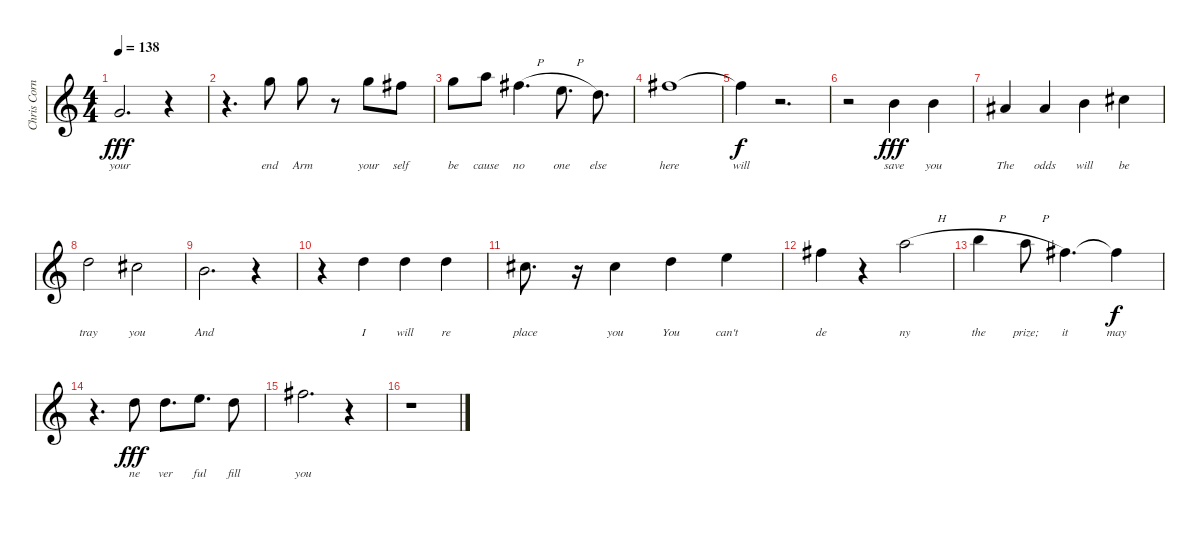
\track ("Chris Cornell (Vocals)" "Chris Corn") {instrument electricguitarjazz}
\staff {score}
\tuning (E4 B3 G3 D3 A2 E2) {hide}
\ts (4 4)
\tempo 138
\clef g2
\ks c
0.3.2{d lyrics (0 "your") lyrics (1 "") lyrics (2 "") lyrics (3 "") lyrics (4 "") dy fff} r.4 |
r.4{d} 3.1.8{lyrics (0 "end") lyrics (1 "") lyrics (2 "") lyrics (3 "") lyrics (4 "")} 3.1.8{lyrics (0 "Arm") lyrics (1 "") lyrics (2 "") lyrics (3 "") lyrics (4 "")} r.8 3.1.8{lyrics (0 "your") lyrics (1 "") lyrics (2 "") lyrics (3 "") lyrics (4 "")} 2.1.8{lyrics (0 "self") lyrics (1 "") lyrics (2 "") lyrics (3 "") lyrics (4 "")} |
3.1.8{lyrics (0 "be") lyrics (1 "") lyrics (2 "") lyrics (3 "") lyrics (4 "")} 5.1.8{lyrics (0 "cause") lyrics (1 "") lyrics (2 "") lyrics (3 "") lyrics (4 "")} 7.2{h}.4{d lyrics (0 "no") lyrics (1 "") lyrics (2 "") lyrics (3 "") lyrics (4 "")} 5.2{h}.8{d lyrics (0 "one") lyrics (1 "") lyrics (2 "") lyrics (3 "") lyrics (4 "")} 3.2.8{d lyrics (0 "else") lyrics (1 "") lyrics (2 "") lyrics (3 "") lyrics (4 "")} |
2.1.1{lyrics (0 "here") lyrics (1 "") lyrics (2 "") lyrics (3 "") lyrics (4 "")} |
2.1{t}.4{lyrics (0 "will") lyrics (1 "") lyrics (2 "") lyrics (3 "") lyrics (4 "") dy f} r.2{d} |
r.2 0.2.4{lyrics (0 "save") lyrics (1 "") lyrics (2 "") lyrics (3 "") lyrics (4 "") dy fff} 0.2.4{lyrics (0 "you") lyrics (1 "") lyrics (2 "") lyrics (3 "") lyrics (4 "")} |
3.3.4{lyrics (0 "The") lyrics (1 "") lyrics (2 "") lyrics (3 "") lyrics (4 "")} 3.3.4{lyrics (0 "odds") lyrics (1 "") lyrics (2 "") lyrics (3 "") lyrics (4 "")} 0.2.4{lyrics (0 "will") lyrics (1 "") lyrics (2 "") lyrics (3 "") lyrics (4 "")} 2.2.4{lyrics (0 "be") lyrics (1 "") lyrics (2 "") lyrics (3 "") lyrics (4 "")} |
3.2.2{lyrics (0 "tray") lyrics (1 "") lyrics (2 "") lyrics (3 "") lyrics (4 "")} 2.2.2{lyrics (0 "you") lyrics (1 "") lyrics (2 "") lyrics (3 "") lyrics (4 "")} |
0.2.2{d lyrics (0 "And") lyrics (1 "") lyrics (2 "") lyrics (3 "") lyrics (4 "")} r.4 |
r.4 3.2.4{lyrics (0 "I") lyrics (1 "") lyrics (2 "") lyrics (3 "") lyrics (4 "")} 3.2.4{lyrics (0 "will") lyrics (1 "") lyrics (2 "") lyrics (3 "") lyrics (4 "")} 3.2.4{lyrics (0 "re") lyrics (1 "") lyrics (2 "") lyrics (3 "") lyrics (4 "")} |
2.2.8{d lyrics (0 "place") lyrics (1 "") lyrics (2 "") lyrics (3 "") lyrics (4 "")} r.16 2.2.4{lyrics (0 "you") lyrics (1 "") lyrics (2 "") lyrics (3 "") lyrics (4 "")} 3.2.4{lyrics (0 "You") lyrics (1 "") lyrics (2 "") lyrics (3 "") lyrics (4 "")} 0.1.4{lyrics (0 "can't") lyrics (1 "") lyrics (2 "") lyrics (3 "") lyrics (4 "")} |
2.1.4{lyrics (0 "de") lyrics (1 "") lyrics (2 "") lyrics (3 "") lyrics (4 "")} r.4 5.1{h}.2{lyrics (0 "ny") lyrics (1 "") lyrics (2 "") lyrics (3 "") lyrics (4 "")} |
7.1{h}.4{lyrics (0 "the") lyrics (1 "") lyrics (2 "") lyrics (3 "") lyrics (4 "")} 5.1{h}.8{lyrics (0 "prize;") lyrics (1 "") lyrics (2 "") lyrics (3 "") lyrics (4 "")} 2.1.4{d lyrics (0 "it") lyrics (1 "") lyrics (2 "") lyrics (3 "") lyrics (4 "")} 2.1{t}.4{lyrics (0 "may") lyrics (1 "") lyrics (2 "") lyrics (3 "") lyrics (4 "") dy f} |
r.4{d} 7.3.8{lyrics (0 "ne") lyrics (1 "") lyrics (2 "") lyrics (3 "") lyrics (4 "") dy fff} 7.3.8{d lyrics (0 "ver") lyrics (1 "") lyrics (2 "") lyrics (3 "") lyrics (4 "")} 0.1.8{d lyrics (0 "ful") lyrics (1 "") lyrics (2 "") lyrics (3 "") lyrics (4 "")} 7.3.8{lyrics (0 "fill") lyrics (1 "") lyrics (2 "") lyrics (3 "") lyrics (4 "")} |
7.2.2{d lyrics (0 "you") lyrics (1 "") lyrics (2 "") lyrics (3 "") lyrics (4 "")} r.4 |
r.1
